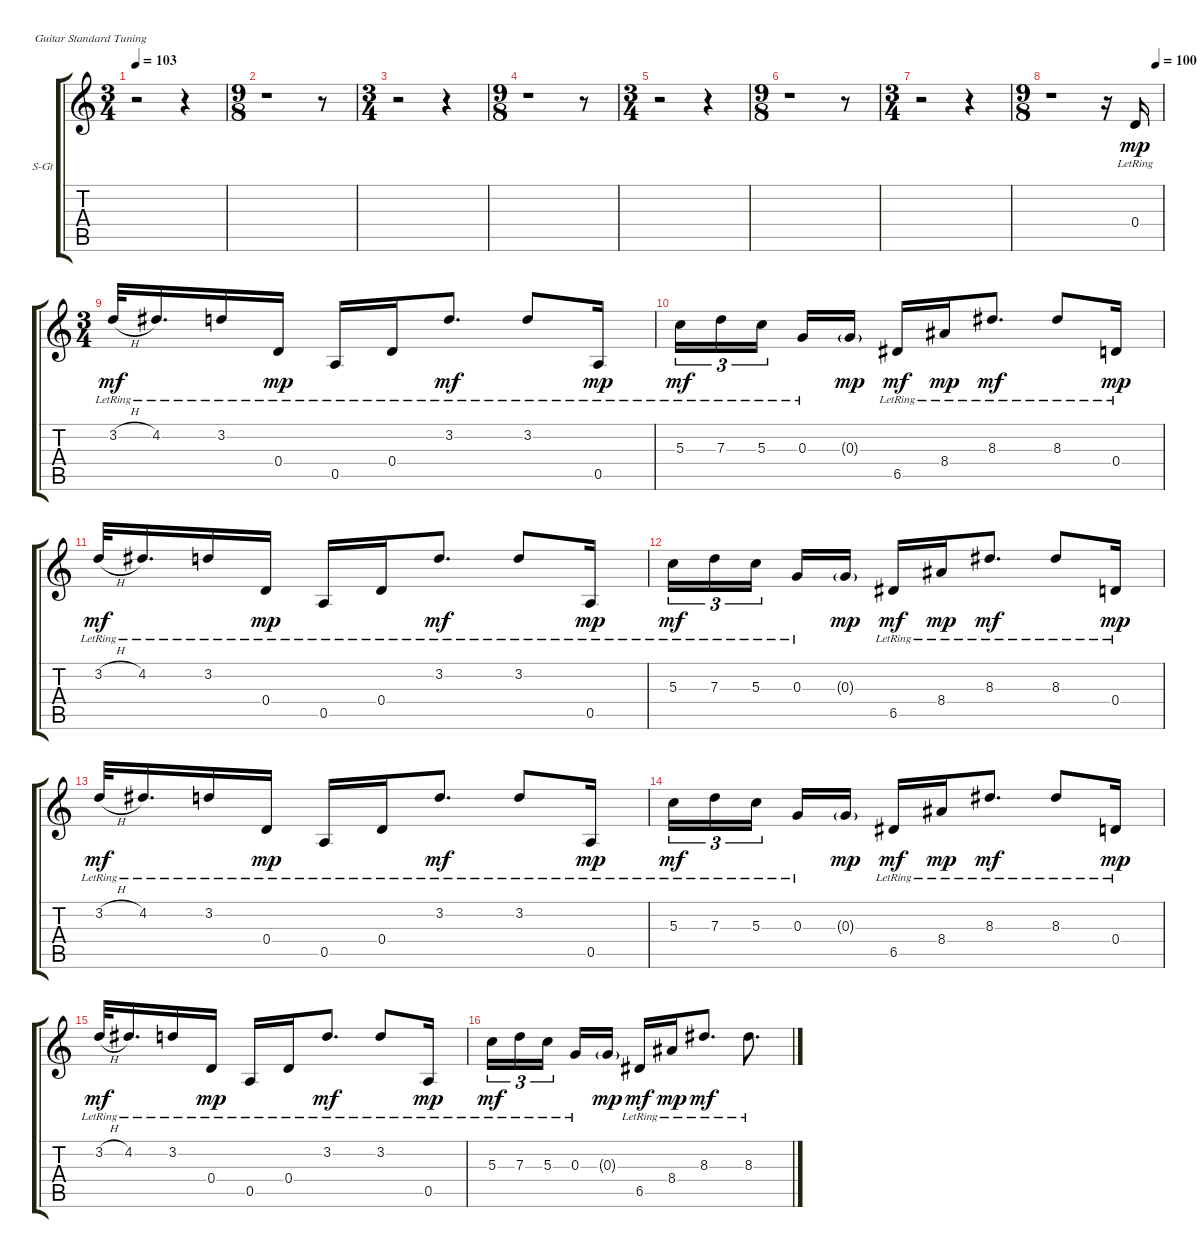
\bracketExtendMode groupsimilarinstruments
\firstSystemTrackNameOrientation horizontal
\otherSystemsTrackNameOrientation horizontal
\track ("Acoustic Guitar 2" "S-Gt") {instrument acousticguitarsteel}
\staff {score tabs}
\tuning (E4 B3 G3 D3 A2 E2)
\ts (3 4)
\tempo 103
\clef g2
\ks c
r.2{dy mp} r.4 |
\ts (9 8)
\beaming (8 3 3 3)
r.1 r.8 |
\ts (3 4)
\beaming (8 3 3 3)
r.2 r.4 |
\ts (9 8)
\beaming (8 3 3 3)
r.1 r.8 |
\ts (3 4)
\beaming (8 3 3 3)
r.2 r.4 |
\ts (9 8)
\beaming (8 3 3 3)
r.1 r.8 |
\ts (3 4)
\beaming (8 3 3 3)
r.2 r.4 |
\ts (9 8)
\beaming (8 3 3 3)
\tempo (100 0.944444)
r.1 r.16 0.4{lr}.16 |
\ts (3 4)
\beaming (8 2 2 2)
3.2{h lr}.32{dy mf} 4.2{lr}.16{d} 3.2{lr}.16 0.4{lr}.16{dy mp} 0.5{lr}.16 0.4{lr}.16 3.2{lr}.8{d dy mf} 3.2{lr}.8 0.5{lr}.16{dy mp} |
5.3{lr}.16{tu (3 2) dy mf} 7.3{lr}.16{tu (3 2)} 5.3{lr}.16{tu (3 2)} 0.3{lr}.16 0.3{g}.16{dy mp} 6.5{lr}.16{dy mf} 8.4{lr}.16{dy mp} 8.3{lr}.8{d dy mf} 8.3{lr}.8 0.4{lr}.16{dy mp} |
3.2{h lr}.32{dy mf} 4.2{lr}.16{d} 3.2{lr}.16 0.4{lr}.16{dy mp} 0.5{lr}.16 0.4{lr}.16 3.2{lr}.8{d dy mf} 3.2{lr}.8 0.5{lr}.16{dy mp} |
5.3{lr}.16{tu (3 2) dy mf} 7.3{lr}.16{tu (3 2)} 5.3{lr}.16{tu (3 2)} 0.3{lr}.16 0.3{g}.16{dy mp} 6.5{lr}.16{dy mf} 8.4{lr}.16{dy mp} 8.3{lr}.8{d dy mf} 8.3{lr}.8 0.4{lr}.16{dy mp} |
3.2{h lr}.32{dy mf} 4.2{lr}.16{d} 3.2{lr}.16 0.4{lr}.16{dy mp} 0.5{lr}.16 0.4{lr}.16 3.2{lr}.8{d dy mf} 3.2{lr}.8 0.5{lr}.16{dy mp} |
5.3{lr}.16{tu (3 2) dy mf} 7.3{lr}.16{tu (3 2)} 5.3{lr}.16{tu (3 2)} 0.3{lr}.16 0.3{g}.16{dy mp} 6.5{lr}.16{dy mf} 8.4{lr}.16{dy mp} 8.3{lr}.8{d dy mf} 8.3{lr}.8 0.4{lr}.16{dy mp} |
3.2{h lr}.32{dy mf} 4.2{lr}.16{d} 3.2{lr}.16 0.4{lr}.16{dy mp} 0.5{lr}.16 0.4{lr}.16 3.2{lr}.8{d dy mf} 3.2{lr}.8 0.5{lr}.16{dy mp} |
5.3{lr}.16{tu (3 2) dy mf} 7.3{lr}.16{tu (3 2)} 5.3{lr}.16{tu (3 2)} 0.3{lr}.16 0.3{g}.16{dy mp} 6.5{lr}.16{dy mf} 8.4{lr}.16{dy mp} 8.3{lr}.8{d dy mf} 8.3{lr}.8{d}
